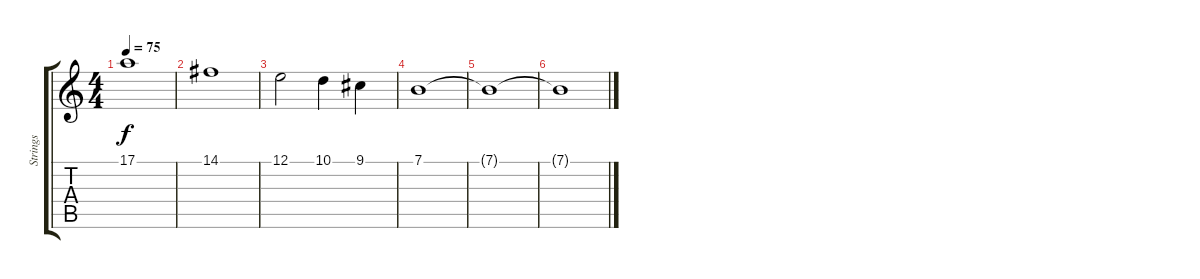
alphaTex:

\track ("Strings" "Strings") {instrument stringensemble2}
\staff {score tabs}
\tuning (E4 B3 G3 D3 A2 E2) {hide}
\ts (4 4)
\tempo 75
\clef g2
\ks c
17.1.1{dy f} |
14.1.1 |
12.1.2 10.1.4 9.1.4 |
7.1.1{volume 0} |
7.1{t}.1 |
7.1{t}.1
